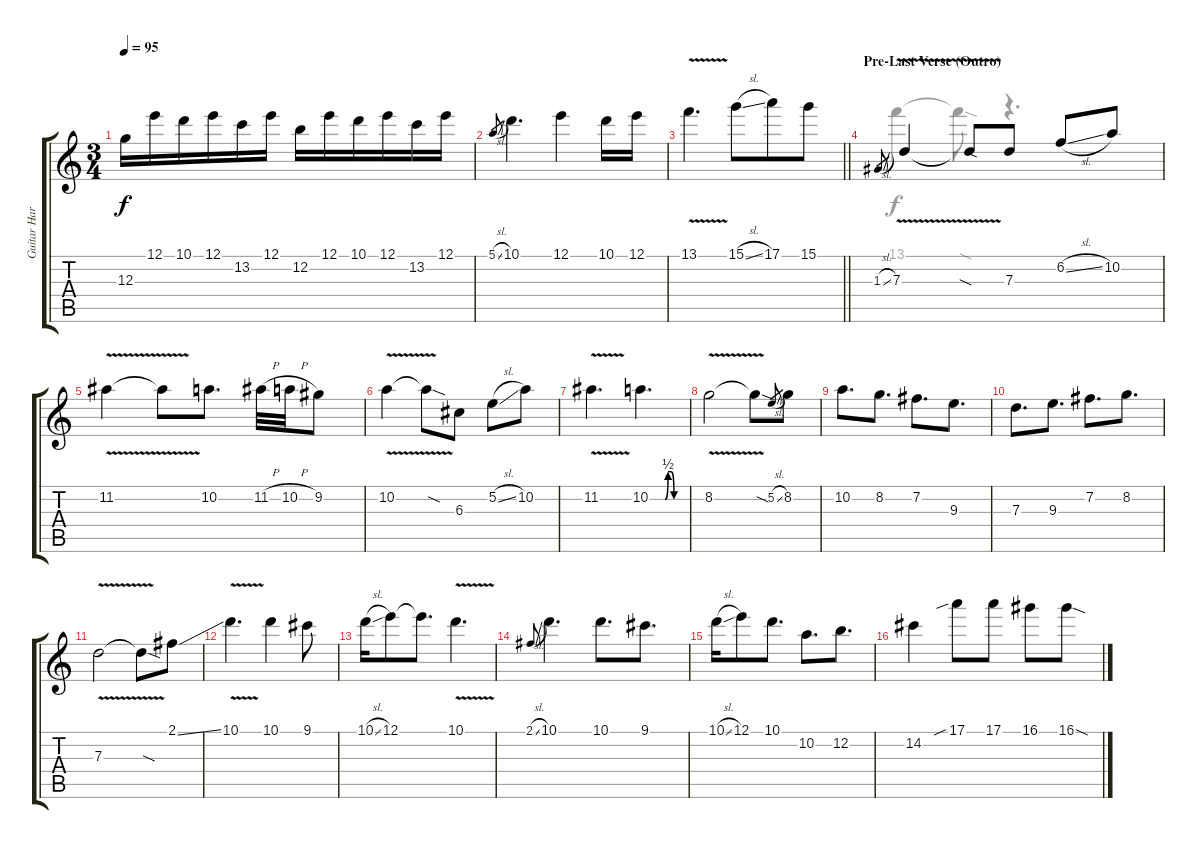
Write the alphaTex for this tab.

\track ("Guitar Harmony Synyster" "Guitar Har") {instrument distortionguitar}
\staff {score tabs}
\tuning (E4 B3 G3 D3 A2 D2) {hide}
\voice
\ts (3 4)
\tempo 95
\clef g2
\ks c
12.3.16{dy f} 12.1.16 10.1.16 12.1.16{beam merge} 13.2.16 12.1.16{beam split} 12.2.16 12.1.16{beam merge} 10.1.16 12.1.16 13.2.16 12.1.16 |
5.1{sl}.8{gr} 10.1.4{d} 12.1.4 10.1.16 12.1.16 |
\barLineRight lightlight
13.1{v}.4{d} 15.1{sl}.8{beam merge} 17.1.8 15.1.8 |
\section ("" "Pre-Last Verse (Outro)")
1.3{sl}.8{gr} 7.3{v}.4{volume 15} 7.3{sod t}.8 7.3.8 6.2{sl}.8 10.2.8 |
11.2{v}.4 11.2{t}.8 10.2.8{d} 11.2{h}.32 10.2{h}.32 9.2.8 |
10.2{v}.4 10.2{sod t}.8 6.3.8 5.2{sl}.8 10.2.8 |
11.2{v}.4{d} 10.2{be (custom 0 0 25 0 30 2 35 2 40 0 60 0)}.4{d} |
8.2{v}.2 8.2{sod t}.8 5.2{sl}.8{gr} 8.2.8 |
10.2.8{d} 8.2.8{d} 7.2.8{d beam merge} 9.3.8{d} |
7.3.8{d} 9.3.8{d} 7.2.8{d beam merge} 8.2.8{d} |
7.3{v}.2 7.3{sod t}.8 2.1{ss}.8 |
10.1{v}.4{d} 10.1.4 9.1.8 |
10.1{sl}.16 12.1.8 12.1{t}.8{d} 10.1{v}.4{d} |
2.1{sl}.8{gr onbeat} 10.1.4{d} 10.1.8{d beam merge} 9.1.8{d} |
10.1{sl}.16 12.1.8 10.1.8{d} 10.2.8{d beam merge} 12.2.8{d} |
14.2.4 17.1{sib}.8 17.1.8 16.1.8 16.1{sod}.8
\voice
\clef g2
\ottava regular
\simile none
\ks c
|
|
\barLineRight lightlight
|
13.1.4 13.1{sod t}.8 r.4{d} |
|
|
|
|
|
|
|
|
|
|
|
